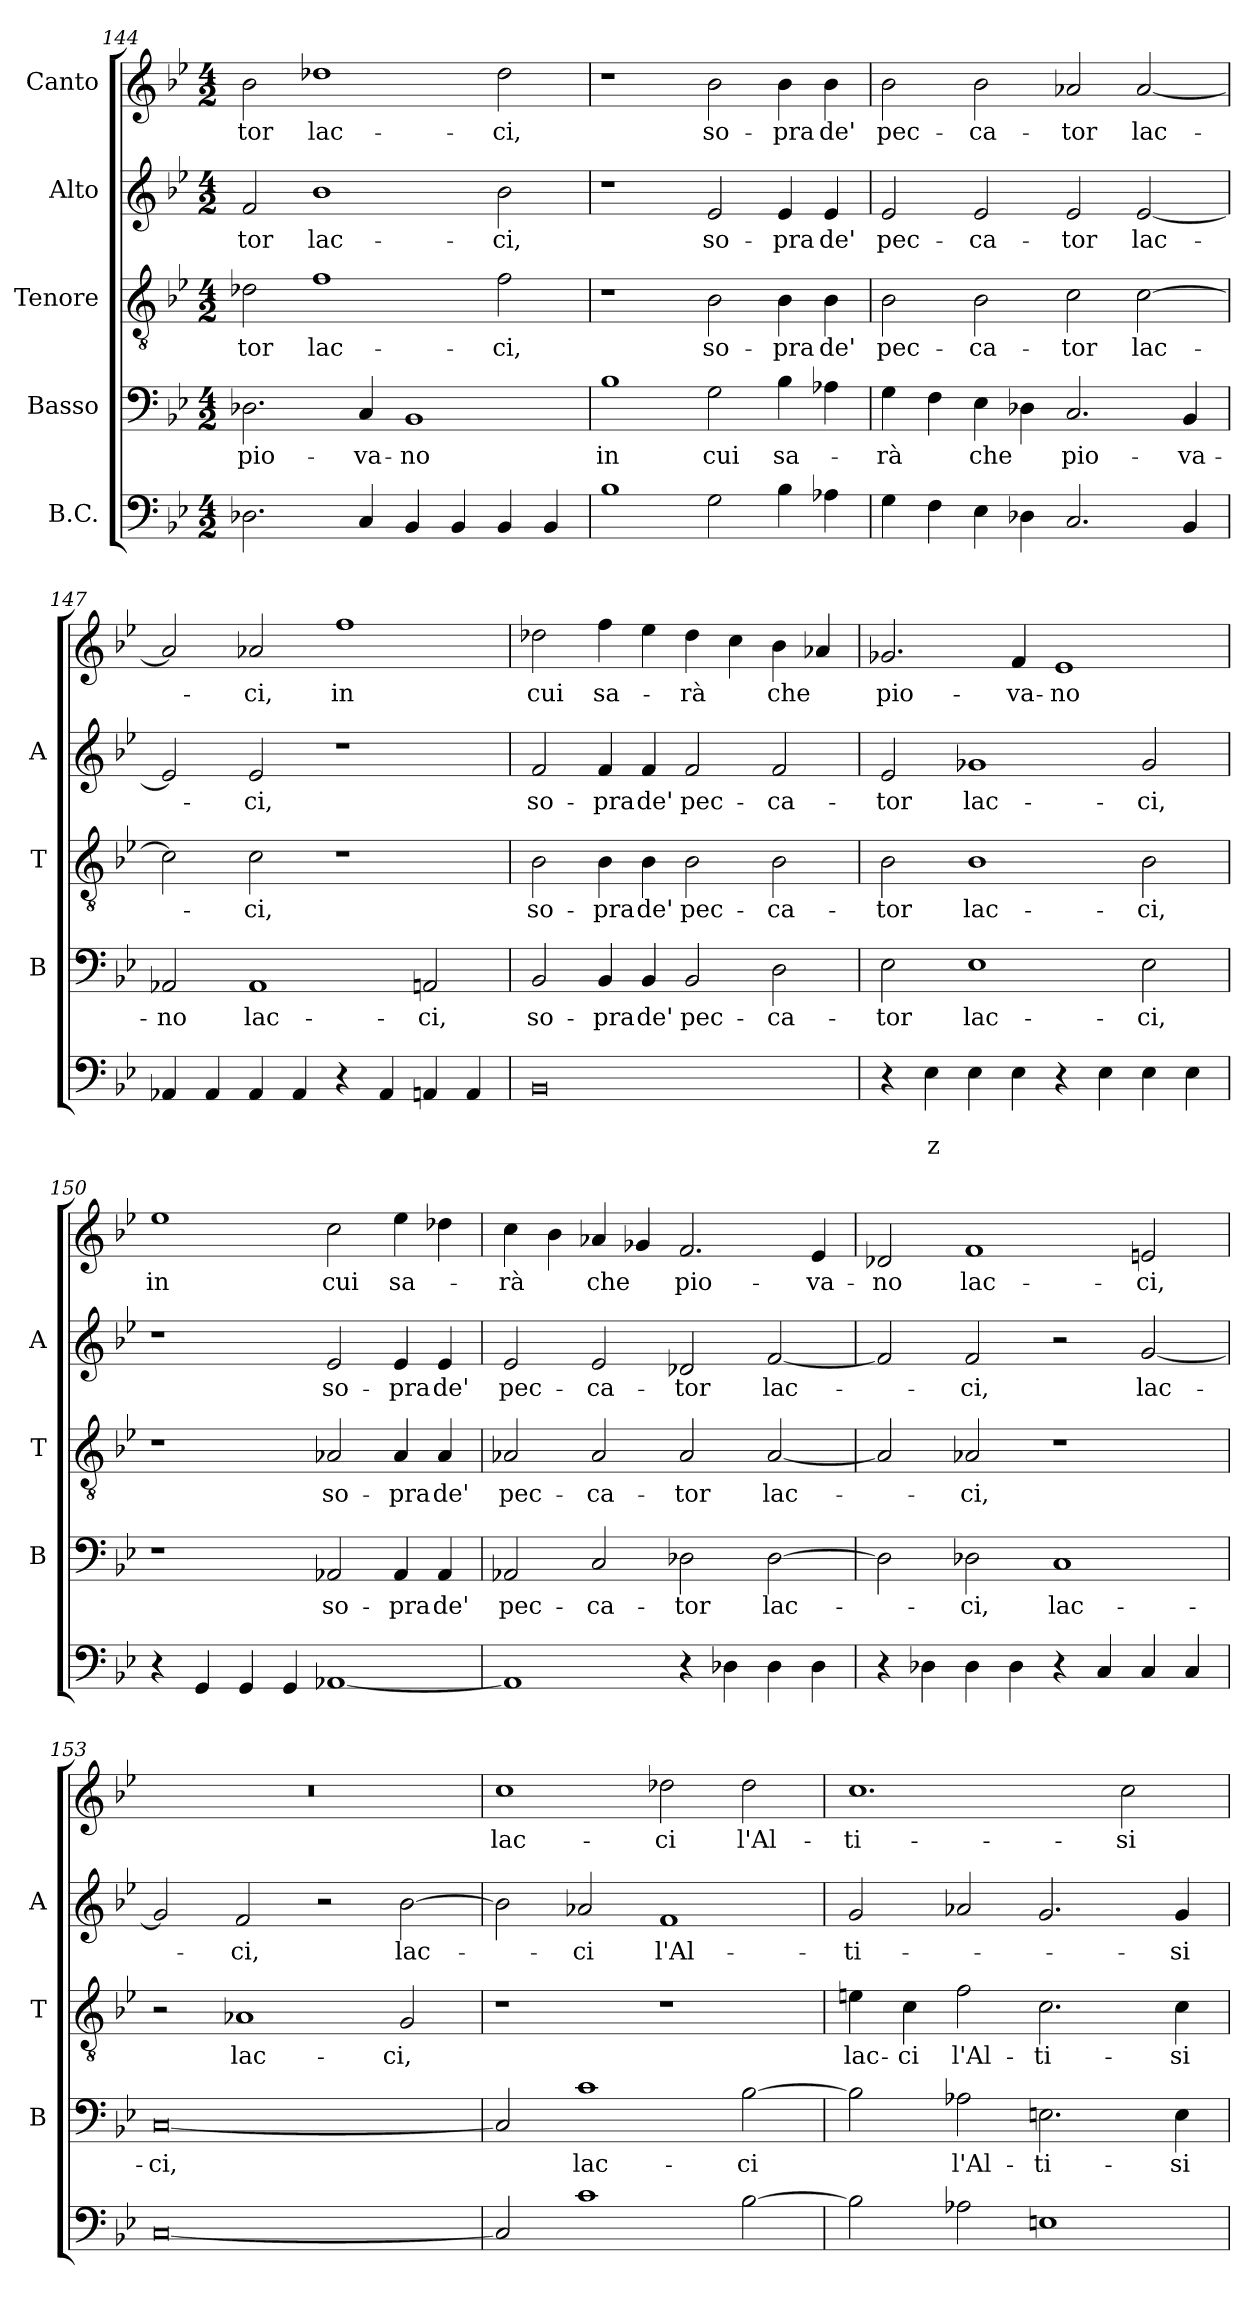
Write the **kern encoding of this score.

**kern	**text	**text	**kern	**text	**kern	**text	**kern	**text	**kern	**text
*part5	*part5	*part5	*part4	*part4	*part3	*part3	*part2	*part2	*part1	*part1
*staff5	*staff5	*staff5	*staff4	*staff4	*staff3	*staff3	*staff2	*staff2	*staff1	*staff1
*I"B.C.	*	*	*I"Basso	*	*I"Tenore	*	*I"Alto	*	*I"Canto	*
*	*	*	*I'B	*	*I'T	*	*I'A	*	*	*
!!LO:LB:g=z
*clefF4	*	*	*clefF4	*	*clefGv2	*	*clefG2	*	*clefG2	*
*k[b-e-]	*	*	*k[b-e-]	*	*k[b-e-]	*	*k[b-e-]	*	*k[b-e-]	*
*B-:	*	*	*B-:	*	*B-:	*	*B-:	*	*B-:	*
*M4/2	*	*	*M4/2	*	*M4/2	*	*M4/2	*	*M4/2	*
=144	=144	=144	=144	=144	=144	=144	=144	=144	=144	=144
!	!	!	!	!LO:LY:b	!	!LO:LY:b	!	!LO:LY:b	!	!LO:LY:b
2.D-X\	.	.	2.D-X\	pio-	2d-X\	-tor	2f/	-tor	2b-\	-tor
!	!	!	!	!	!	!LO:LY:b	!	!LO:LY:b	!	!LO:LY:b
.	.	.	.	.	1f	lac-	1b-	lac-	1dd-X	lac-
!	!	!	!	!LO:LY:b	!	!	!	!	!	!
4C/	.	.	4C/	-va-	.	.	.	.	.	.
!	!	!	!	!LO:LY:b	!	!	!	!	!	!
4BB-/	.	.	1BB-	-no	.	.	.	.	.	.
4BB-/	.	.	.	.	.	.	.	.	.	.
!	!	!	!	!	!	!LO:LY:b	!	!LO:LY:b	!	!LO:LY:b
4BB-/	.	.	.	.	2f\	-ci,	2b-\	-ci,	2dd-\	-ci,
4BB-/	.	.	.	.	.	.	.	.	.	.
=145	=145	=145	=145	=145	=145	=145	=145	=145	=145	=145
!	!	!	!	!LO:LY:b	!	!	!	!	!	!
1B-	.	.	1B-	in	1r	.	1r	.	1r	.
!	!	!	!	!LO:LY:b	!	!LO:LY:b	!	!LO:LY:b	!	!LO:LY:b
2G\	.	.	2G\	cui	2B-\	so-	2e-/	so-	2b-\	so-
!	!	!	!	!LO:LY:b	!	!LO:LY:b	!	!LO:LY:b	!	!LO:LY:b
4B-\	.	.	4B-\	sa-	4B-\	-pra	4e-/	-pra	4b-\	-pra
!	!	!	!	!	!	!LO:LY:b	!	!LO:LY:b	!	!LO:LY:b
4A-X\	.	.	4A-X\	.	4B-\	de'	4e-/	de'	4b-\	de'
=146	=146	=146	=146	=146	=146	=146	=146	=146	=146	=146
!	!	!	!	!LO:LY:b	!	!LO:LY:b	!	!LO:LY:b	!	!LO:LY:b
4G\	.	.	4G\	-rà	2B-\	pec-	2e-/	pec-	2b-\	pec-
4F\	.	.	4F\	.	.	.	.	.	.	.
!	!	!	!	!LO:LY:b	!	!LO:LY:b	!	!LO:LY:b	!	!LO:LY:b
4E-\	.	.	4E-\	che	2B-\	-ca-	2e-/	-ca-	2b-\	-ca-
4D-X\	.	.	4D-X\	.	.	.	.	.	.	.
!	!	!	!	!LO:LY:b	!	!LO:LY:b	!	!LO:LY:b	!	!LO:LY:b
2.C/	.	.	2.C/	pio-	2c\	-tor	2e-/	-tor	2a-X/	-tor
!	!	!	!	!	!	!LO:LY:b	!	!LO:LY:b	!	!LO:LY:b
.	.	.	.	.	[2c\	lac-	[2e-/	lac-	[2a-/	lac-
!	!	!	!	!LO:LY:b	!	!	!	!	!	!
4BB-/	.	.	4BB-/	-va-	.	.	.	.	.	.
=147	=147	=147	=147	=147	=147	=147	=147	=147	=147	=147
!	!	!	!	!LO:LY:b	!	!	!	!	!	!
4AA-X/	.	.	2AA-X/	-no	2c\]	.	2e-/]	.	2a-/]	.
4AA-/	.	.	.	.	.	.	.	.	.	.
!	!	!	!	!LO:LY:b	!	!LO:LY:b	!	!LO:LY:b	!	!LO:LY:b
4AA-/	.	.	1AA-	lac-	2c\	-ci,	2e-/	-ci,	2a-X/	-ci,
4AA-/	.	.	.	.	.	.	.	.	.	.
!	!	!	!	!	!	!	!	!	!	!LO:LY:b
4r	.	.	.	.	1r	.	1r	.	1ff	in
4AA-/	.	.	.	.	.	.	.	.	.	.
!	!	!	!	!LO:LY:b	!	!	!	!	!	!
4AAn/	.	.	2AAn/	-ci,	.	.	.	.	.	.
4AA/	.	.	.	.	.	.	.	.	.	.
!!LO:PB:g=z
=148	=148	=148	=148	=148	=148	=148	=148	=148	=148	=148
!	!	!	!	!LO:LY:b	!	!LO:LY:b	!	!LO:LY:b	!	!LO:LY:b
0BB-	.	.	2BB-/	so-	2B-\	so-	2f/	so-	2dd-X\	cui
!	!	!	!	!LO:LY:b	!	!LO:LY:b	!	!LO:LY:b	!	!LO:LY:b
.	.	.	4BB-/	-pra	4B-\	-pra	4f/	-pra	4ff\	sa-
!	!	!	!	!LO:LY:b	!	!LO:LY:b	!	!LO:LY:b	!	!
.	.	.	4BB-/	de'	4B-\	de'	4f/	de'	4ee-\	.
!	!	!	!	!LO:LY:b	!	!LO:LY:b	!	!LO:LY:b	!	!LO:LY:b
.	.	.	2BB-/	pec-	2B-\	pec-	2f/	pec-	4dd-\	-rà
.	.	.	.	.	.	.	.	.	4cc\	.
!	!	!	!	!LO:LY:b	!	!LO:LY:b	!	!LO:LY:b	!	!LO:LY:b
.	.	.	2D\	-ca-	2B-\	-ca-	2f/	-ca-	4b-\	che
.	.	.	.	.	.	.	.	.	4a-X/	.
=149	=149	=149	=149	=149	=149	=149	=149	=149	=149	=149
!	!	!	!	!LO:LY:b	!	!LO:LY:b	!	!LO:LY:b	!	!LO:LY:b
4r	.	.	2E-\	-tor	2B-\	-tor	2e-/	-tor	2.g-X/	pio-
!	!	!LO:LY:b	!	!	!	!	!	!	!	!
4E-\	.	z	.	.	.	.	.	.	.	.
!	!	!	!	!LO:LY:b	!	!LO:LY:b	!	!LO:LY:b	!	!
4E-\	.	.	1E-	lac-	1B-	lac-	1g-X	lac-	.	.
!	!	!	!	!	!	!	!	!	!	!LO:LY:b
4E-\	.	.	.	.	.	.	.	.	4f/	-va-
!	!	!	!	!	!	!	!	!	!	!LO:LY:b
4r	.	.	.	.	.	.	.	.	1e-	-no
4E-\	.	.	.	.	.	.	.	.	.	.
!	!	!	!	!LO:LY:b	!	!LO:LY:b	!	!LO:LY:b	!	!
4E-\	.	.	2E-\	-ci,	2B-\	-ci,	2g-/	-ci,	.	.
4E-\	.	.	.	.	.	.	.	.	.	.
=150	=150	=150	=150	=150	=150	=150	=150	=150	=150	=150
!	!	!	!	!	!	!	!	!	!	!LO:LY:b
4r	.	.	1r	.	1r	.	1r	.	1ee-	in
4GG/	.	.	.	.	.	.	.	.	.	.
4GG/	.	.	.	.	.	.	.	.	.	.
4GG/	.	.	.	.	.	.	.	.	.	.
!	!	!	!	!LO:LY:b	!	!LO:LY:b	!	!LO:LY:b	!	!LO:LY:b
[1AA-X	.	.	2AA-X/	so-	2A-X/	so-	2e-/	so-	2cc\	cui
!	!	!	!	!LO:LY:b	!	!LO:LY:b	!	!LO:LY:b	!	!LO:LY:b
.	.	.	4AA-/	-pra	4A-/	-pra	4e-/	-pra	4ee-\	sa-
!	!	!	!	!LO:LY:b	!	!LO:LY:b	!	!LO:LY:b	!	!
.	.	.	4AA-/	de'	4A-/	de'	4e-/	de'	4dd-X\	.
=151	=151	=151	=151	=151	=151	=151	=151	=151	=151	=151
!	!	!	!	!LO:LY:b	!	!LO:LY:b	!	!LO:LY:b	!	!LO:LY:b
1AA-]	.	.	2AA-X/	pec-	2A-X/	pec-	2e-/	pec-	4cc\	-rà
.	.	.	.	.	.	.	.	.	4b-\	.
!	!	!	!	!LO:LY:b	!	!LO:LY:b	!	!LO:LY:b	!	!LO:LY:b
.	.	.	2C/	-ca-	2A-/	-ca-	2e-/	-ca-	4a-X/	che
.	.	.	.	.	.	.	.	.	4g-X/	.
!	!	!	!	!LO:LY:b	!	!LO:LY:b	!	!LO:LY:b	!	!LO:LY:b
4r	.	.	2D-X\	-tor	2A-/	-tor	2d-X/	-tor	2.f/	pio-
4D-X\	.	.	.	.	.	.	.	.	.	.
!	!	!	!	!LO:LY:b	!	!LO:LY:b	!	!LO:LY:b	!	!
4D-\	.	.	[2D-\	lac-	[2A-/	lac-	[2f/	lac-	.	.
!	!	!	!	!	!	!	!	!	!	!LO:LY:b
4D-\	.	.	.	.	.	.	.	.	4e-/	-va-
!!LO:LB:g=z
=152	=152	=152	=152	=152	=152	=152	=152	=152	=152	=152
!	!	!	!	!	!	!	!	!	!	!LO:LY:b
4r	.	.	2D-\]	.	2A-/]	.	2f/]	.	2d-X/	-no
4D-X\	.	.	.	.	.	.	.	.	.	.
!	!	!	!	!LO:LY:b	!	!LO:LY:b	!	!LO:LY:b	!	!LO:LY:b
4D-\	.	.	2D-X\	-ci,	2A-X/	-ci,	2f/	-ci,	1f	lac-
4D-\	.	.	.	.	.	.	.	.	.	.
!	!	!	!	!LO:LY:b	!	!	!	!	!	!
4r	.	.	1C	lac-	1r	.	2r	.	.	.
4C/	.	.	.	.	.	.	.	.	.	.
!	!	!	!	!	!	!	!	!LO:LY:b	!	!LO:LY:b
4C/	.	.	.	.	.	.	[2g/	lac-	2en/	-ci,
4C/	.	.	.	.	.	.	.	.	.	.
=153	=153	=153	=153	=153	=153	=153	=153	=153	=153	=153
!	!	!	!	!LO:LY:b	!	!	!	!	!	!
[0C	.	.	[0C	-ci,	2r	.	2g/]	.	0r	.
!	!	!	!	!	!	!LO:LY:b	!	!LO:LY:b	!	!
.	.	.	.	.	1A-X	lac-	2f/	-ci,	.	.
.	.	.	.	.	.	.	2r	.	.	.
!	!	!	!	!	!	!LO:LY:b	!	!LO:LY:b	!	!
.	.	.	.	.	2G/	-ci,	[2b-\	lac-	.	.
=154	=154	=154	=154	=154	=154	=154	=154	=154	=154	=154
!	!	!	!	!	!	!	!	!	!	!LO:LY:b
2C/]	.	.	2C/]	.	1r	.	2b-\]	.	1cc	lac-
!	!	!	!	!LO:LY:b	!	!	!	!LO:LY:b	!	!
1c	.	.	1c	lac-	.	.	2a-X/	-ci	.	.
!	!	!	!	!	!	!	!	!LO:LY:b	!	!LO:LY:b
.	.	.	.	.	1r	.	1f	l'Al-	2dd-X\	-ci
!	!	!	!	!LO:LY:b	!	!	!	!	!	!LO:LY:b
[2B-\	.	.	[2B-\	-ci	.	.	.	.	2dd-\	l'Al-
=155	=155	=155	=155	=155	=155	=155	=155	=155	=155	=155
!	!	!	!	!	!	!LO:LY:b	!	!LO:LY:b	!	!LO:LY:b
2B-\]	.	.	2B-\]	.	4en\	lac-	2g/	-ti-	1.cc	-ti-
!	!	!	!	!	!	!LO:LY:b	!	!	!	!
.	.	.	.	.	4c\	-ci	.	.	.	.
!	!	!	!	!LO:LY:b	!	!LO:LY:b	!	!	!	!
2A-X\	.	.	2A-X\	l'Al-	2f\	l'Al-	2a-X/	.	.	.
!	!	!	!	!LO:LY:b	!	!LO:LY:b	!	!	!	!
1En	.	.	2.En\	-ti-	2.c\	-ti-	2.g/	.	.	.
!	!	!	!	!	!	!	!	!	!	!LO:LY:b
.	.	.	.	.	.	.	.	.	2cc\	-si-
!	!	!	!	!LO:LY:b	!	!LO:LY:b	!	!LO:LY:b	!	!
.	.	.	4E\	-si-	4c\	-si-	4g/	-si-	.	.
=	=	=	=	=	=	=	=	=	=	=
*-	*-	*-	*-	*-	*-	*-	*-	*-	*-	*-
